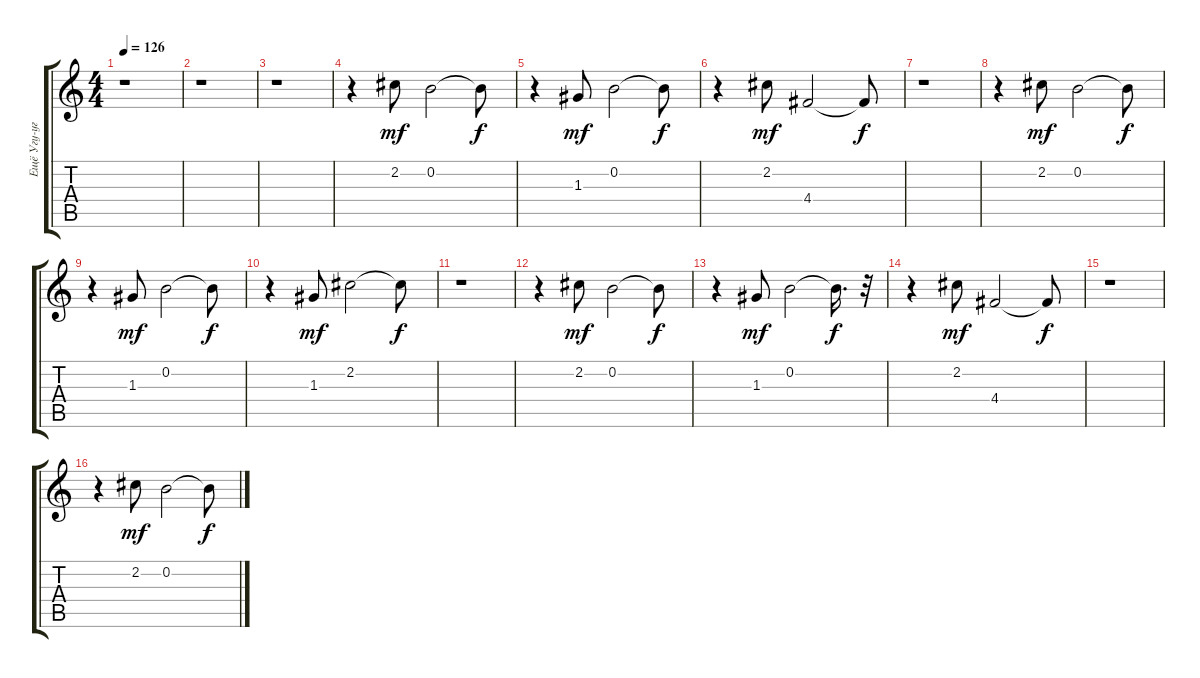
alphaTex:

\track ("Ещё Угу-угу" "Ещё Угу-уг") {instrument slapbass2}
\staff {score tabs}
\tuning (E4 B3 G3 D3 A2 E2) {hide}
\ts (4 4)
\tempo 126
\clef g2
\ks c
r.1{dy f} |
r.1 |
r.1 |
r.4 2.2.8{dy mf volume 16} 0.2.2 0.2{t}.8{dy f} |
r.4 1.3.8{dy mf} 0.2.2 0.2{t}.8{dy f} |
r.4 2.2.8{dy mf} 4.4.2 4.4{t}.8{dy f} |
r.1 |
r.4 2.2.8{dy mf} 0.2.2 0.2{t}.8{dy f} |
r.4 1.3.8{dy mf} 0.2.2 0.2{t}.8{dy f} |
r.4 1.3.8{dy mf} 2.2.2 2.2{t}.8{dy f} |
r.1 |
r.4 2.2.8{dy mf} 0.2.2 0.2{t}.8{dy f} |
r.4 1.3.8{dy mf} 0.2.2 0.2{t}.16{d dy f} r.32 |
r.4 2.2.8{dy mf} 4.4.2 4.4{t}.8{dy f} |
r.1 |
r.4 2.2.8{dy mf} 0.2.2 0.2{t}.8{dy f}
